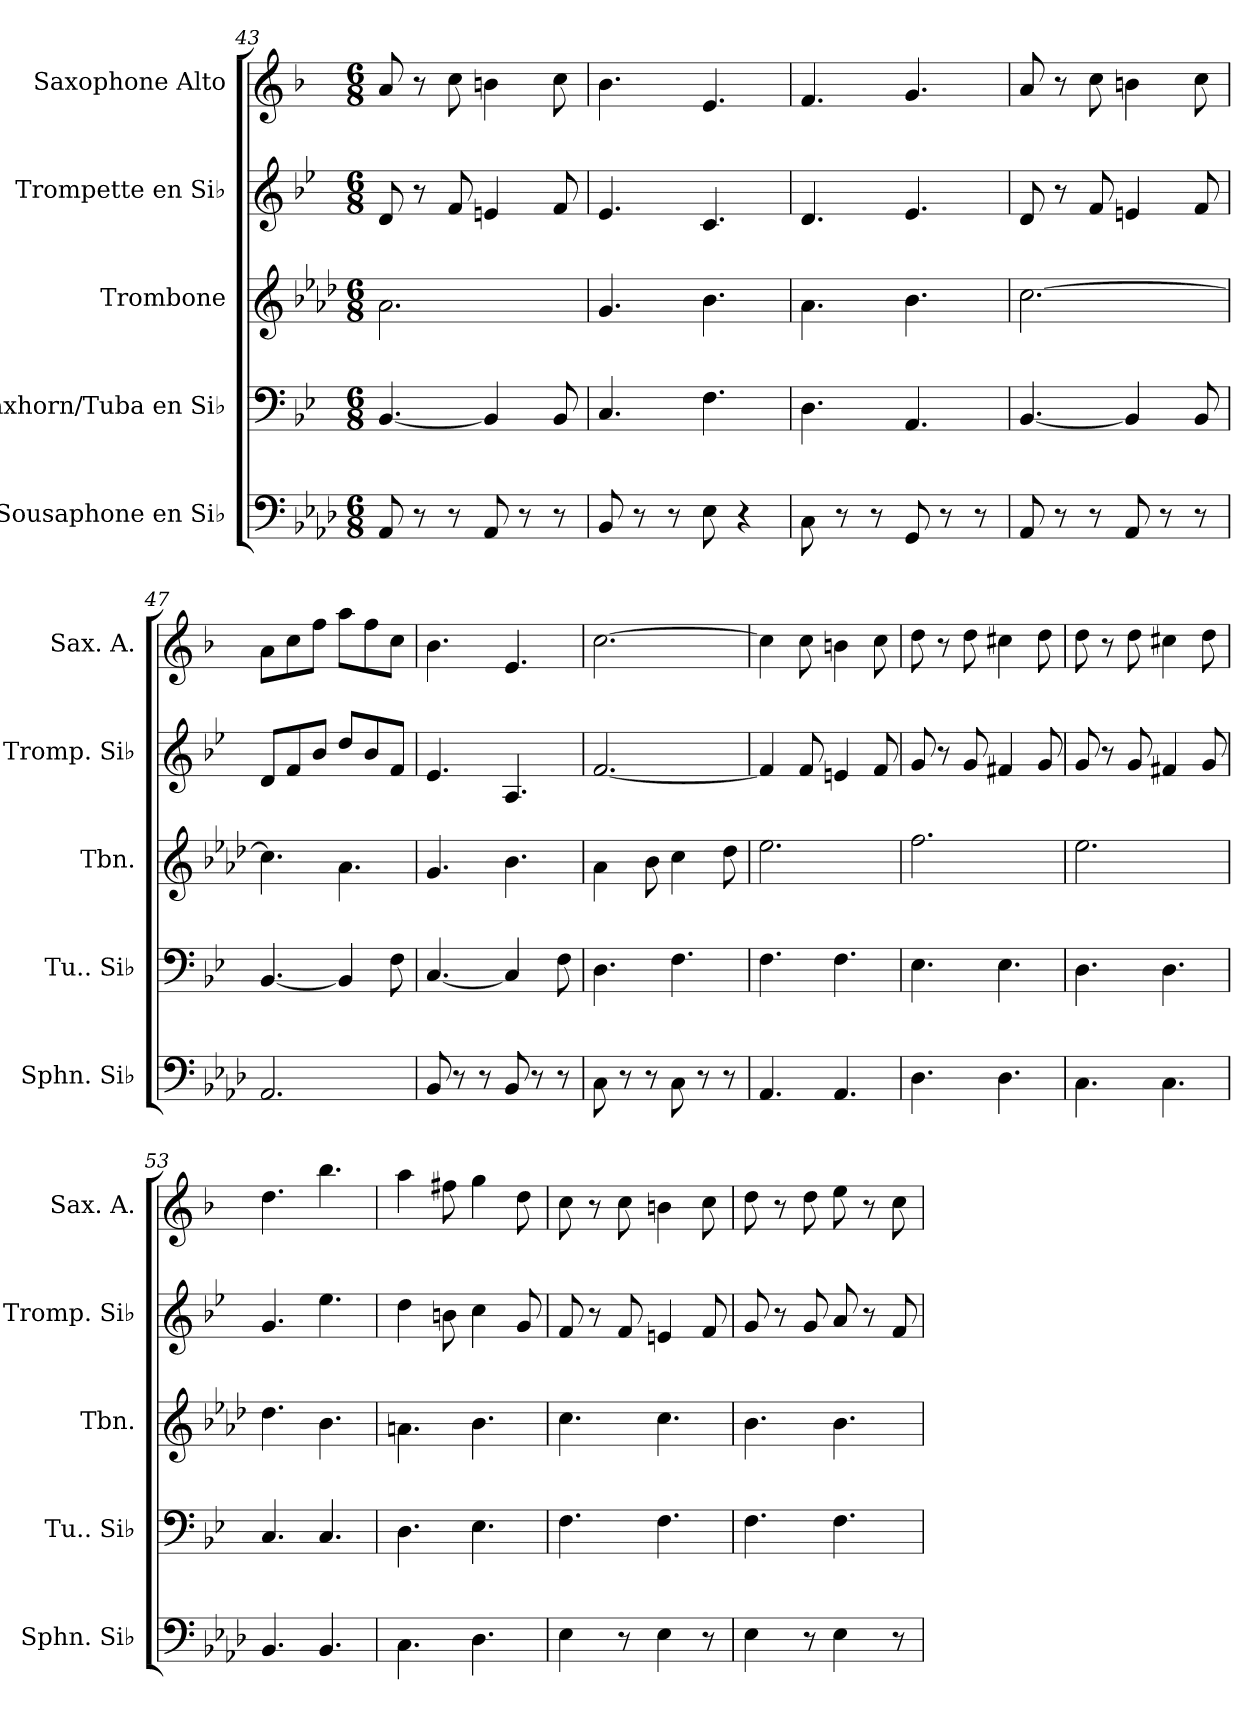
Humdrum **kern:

**kern	**kern	**kern	**kern	**kern
*part5	*part4	*part3	*part2	*part1
*staff5	*staff4	*staff3	*staff2	*staff1
*I"Sousaphone en Si♭	*I"saxhorn/Tuba en Si♭	*I"Trombone	*I"Trompette en Si♭	*I"Saxophone Alto
*I'Sphn. Si♭	*I'Tu.. Si♭	*I'Tbn.	*I'Tromp. Si♭	*I'Sax. A.
!!LO:PB:g=z
*clefF4	*clefF4	*clefG2	*clefG2	*clefG2
*ITrd8c14	*ITrd1c2	*ITrd8c14	*ITrd1c2	*ITrd5c9
*k[b-e-a-d-]	*k[b-e-a-d-]	*k[b-e-a-d-]	*k[b-e-a-d-]	*k[b-e-a-d-]
*M6/8	*M6/8	*M6/8	*M6/8	*M6/8
=43	=43	=43	=43	=43
8AAA-/	[4.AA-/	2.A-\	8c/	8c/
8r	.	.	8r	8r
8r	.	.	8e-/	8e-\
8AAA-/	4AA-/]	.	4dn/	4dn\
8r	.	.	.	.
8r	8AA-/	.	8e-/	8e-\
=44	=44	=44	=44	=44
8BBB-/	4.BB-/	4.G/	4.d-/	4.d-\
8r	.	.	.	.
8r	.	.	.	.
8EE-\	4.E-\	4.B-\	4.B-/	4.G/
4r	.	.	.	.
=45	=45	=45	=45	=45
8CC\	4.C\	4.A-\	4.c/	4.A-/
8r	.	.	.	.
8r	.	.	.	.
8GGG/	4.GG/	4.B-\	4.d-/	4.B-/
8r	.	.	.	.
8r	.	.	.	.
=46	=46	=46	=46	=46
8AAA-/	[4.AA-/	[2.c\	8c/	8c/
8r	.	.	8r	8r
8r	.	.	8e-/	8e-\
8AAA-/	4AA-/]	.	4dn/	4dn\
8r	.	.	.	.
8r	8AA-/	.	8e-/	8e-\
=47	=47	=47	=47	=47
2.AAA-/	[4.AA-/	4.c\]	8c/L	8c\L
.	.	.	8e-/	8e-\
.	.	.	8a-/J	8a-\J
.	4AA-/]	4.A-\	8cc/L	8cc\L
.	.	.	8a-/	8a-\
.	8E-\	.	8e-/J	8e-\J
!!LO:LB:g=z
=48	=48	=48	=48	=48
8BBB-/	[4.BB-/	4.G/	4.d-/	4.d-\
8r	.	.	.	.
8r	.	.	.	.
8BBB-/	4BB-/]	4.B-\	4.G/	4.G/
8r	.	.	.	.
8r	8E-\	.	.	.
=49	=49	=49	=49	=49
8CC\	4.C\	4A-\	[2.e-/	[2.e-\
8r	.	.	.	.
8r	.	8B-\	.	.
8CC\	4.E-\	4c\	.	.
8r	.	.	.	.
8r	.	8d-\	.	.
=50	=50	=50	=50	=50
4.AAA-/	4.E-\	2.e-\	4e-/]	4e-\]
.	.	.	8e-/	8e-\
4.AAA-/	4.E-\	.	4dn/	4dn\
.	.	.	8e-/	8e-\
=51	=51	=51	=51	=51
4.DD-\	4.D-\	2.f\	8f/	8f\
.	.	.	8r	8r
.	.	.	8f/	8f\
4.DD-\	4.D-\	.	4en/	4en\
.	.	.	8f/	8f\
=52	=52	=52	=52	=52
4.CC\	4.C\	2.e-\	8f/	8f\
.	.	.	8r	8r
.	.	.	8f/	8f\
4.CC\	4.C\	.	4en/	4en\
.	.	.	8f/	8f\
=53	=53	=53	=53	=53
4.BBB-/	4.BB-/	4.d-\	4.f/	4.f\
4.BBB-/	4.BB-/	4.B-\	4.dd-\	4.dd-\
!!LO:PB:g=z
=54	=54	=54	=54	=54
4.CC\	4.C\	4.An\	4cc\	4cc\
.	.	.	8an\	8an\
4.DD-\	4.D-\	4.B-\	4b-\	4b-\
.	.	.	8f/	8f\
=55	=55	=55	=55	=55
4EE-\	4.E-\	4.c\	8e-/	8e-\
.	.	.	8r	8r
8r	.	.	8e-/	8e-\
4EE-\	4.E-\	4.c\	4dn/	4dn\
8r	.	.	8e-/	8e-\
=56	=56	=56	=56	=56
4EE-\	4.E-\	4.B-\	8f/	8f\
.	.	.	8r	8r
8r	.	.	8f/	8f\
4EE-\	4.E-\	4.B-\	8g/	8g\
.	.	.	8r	8r
8r	.	.	8e-/	8e-\
=	=	=	=	=
*-	*-	*-	*-	*-
